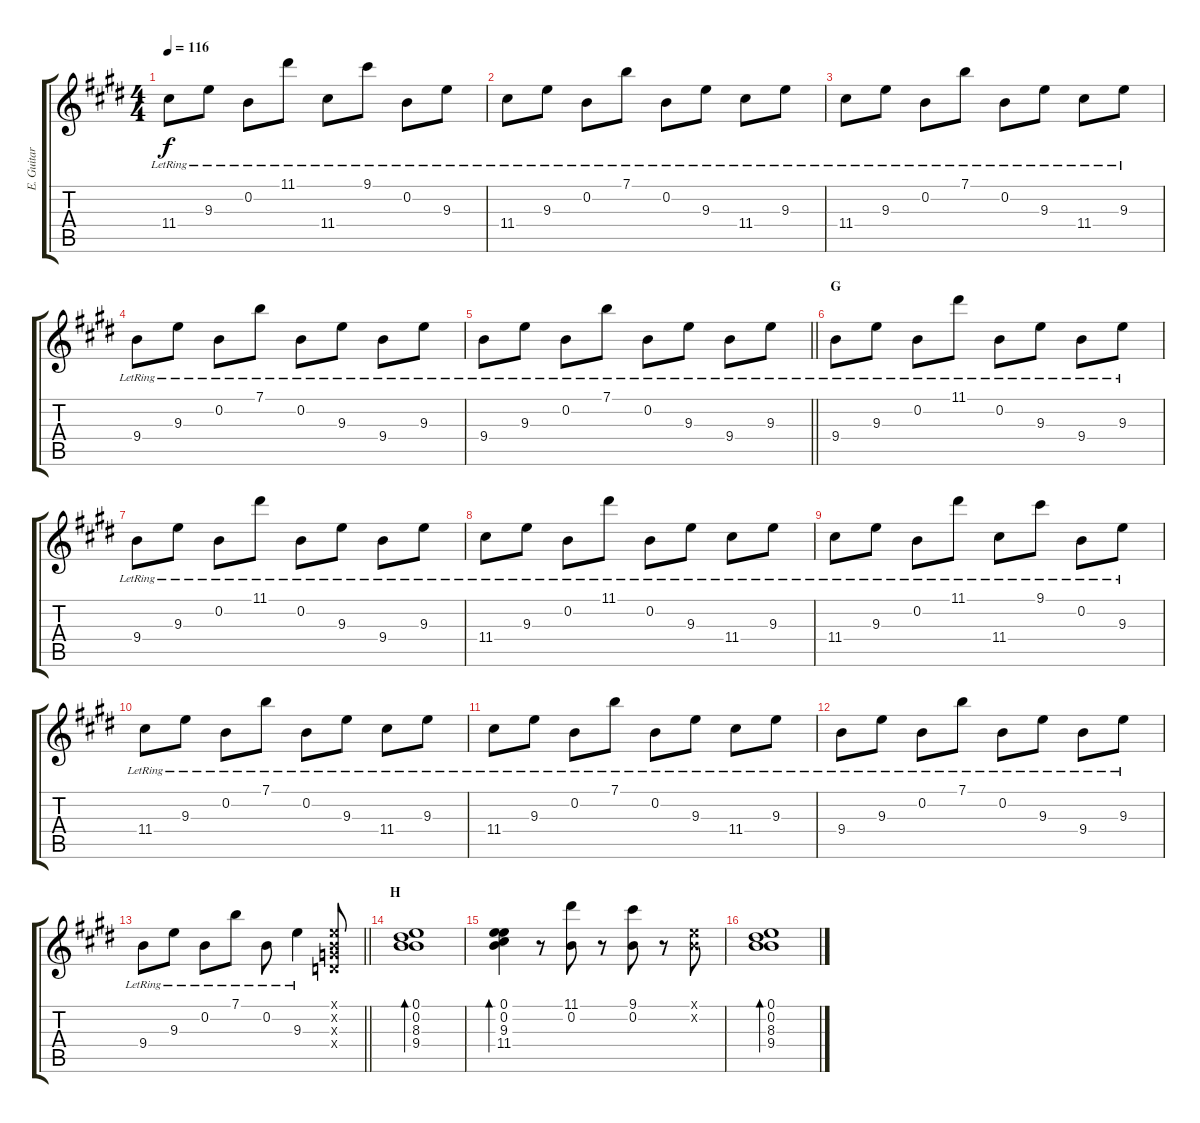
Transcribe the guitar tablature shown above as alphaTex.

\track ("E. Guitar IV" "E. Guitar ") {instrument electricguitarclean}
\staff {score tabs}
\tuning (E4 B3 G3 D3 A2 E2) {hide}
\ts (4 4)
\tempo 116
\clef g2
\ks e
11.4{lr}.8{dy f} 9.3{lr}.8 0.2{lr}.8 11.1{lr}.8 11.4{lr}.8 9.1{lr}.8 0.2{lr}.8 9.3{lr}.8 |
11.4{lr}.8 9.3{lr}.8 0.2{lr}.8 7.1{lr}.8 0.2{lr}.8 9.3{lr}.8 11.4{lr}.8 9.3{lr}.8 |
11.4{lr}.8 9.3{lr}.8 0.2{lr}.8 7.1{lr}.8 0.2{lr}.8 9.3{lr}.8 11.4{lr}.8 9.3{lr}.8 |
9.4{lr}.8 9.3{lr}.8 0.2{lr}.8 7.1{lr}.8 0.2{lr}.8 9.3{lr}.8 9.4{lr}.8 9.3{lr}.8 |
\barLineRight lightlight
9.4{lr}.8 9.3{lr}.8 0.2{lr}.8 7.1{lr}.8 0.2{lr}.8 9.3{lr}.8 9.4{lr}.8 9.3{lr}.8 |
\section ("" "G")
9.4{lr}.8 9.3{lr}.8 0.2{lr}.8 11.1{lr}.8 0.2{lr}.8 9.3{lr}.8 9.4{lr}.8 9.3{lr}.8 |
9.4{lr}.8 9.3{lr}.8 0.2{lr}.8 11.1{lr}.8 0.2{lr}.8 9.3{lr}.8 9.4{lr}.8 9.3{lr}.8 |
11.4{lr}.8 9.3{lr}.8 0.2{lr}.8 11.1{lr}.8 0.2{lr}.8 9.3{lr}.8 11.4{lr}.8 9.3{lr}.8 |
11.4{lr}.8 9.3{lr}.8 0.2{lr}.8 11.1{lr}.8 11.4{lr}.8 9.1{lr}.8 0.2{lr}.8 9.3{lr}.8 |
11.4{lr}.8 9.3{lr}.8 0.2{lr}.8 7.1{lr}.8 0.2{lr}.8 9.3{lr}.8 11.4{lr}.8 9.3{lr}.8 |
11.4{lr}.8 9.3{lr}.8 0.2{lr}.8 7.1{lr}.8 0.2{lr}.8 9.3{lr}.8 11.4{lr}.8 9.3{lr}.8 |
9.4{lr}.8 9.3{lr}.8 0.2{lr}.8 7.1{lr}.8 0.2{lr}.8 9.3{lr}.8 9.4{lr}.8 9.3{lr}.8 |
\barLineRight lightlight
9.4{lr}.8 9.3{lr}.8 0.2{lr}.8 7.1{lr}.8 0.2{lr}.8 9.3{lr}.4 (0.1{x} 0.2{x} 0.3{x} 0.4{x}).8 |
\section ("" "H")
(0.1 0.2 8.3 9.4).1{bd 240} |
(0.1 0.2 9.3 11.4).4{bd 240} r.8 (11.1 0.2).8 r.8 (9.1 0.2).8 r.8 (0.1{x} 0.2{x}).8 |
(0.1 0.2 8.3 9.4).1{bd 240}
